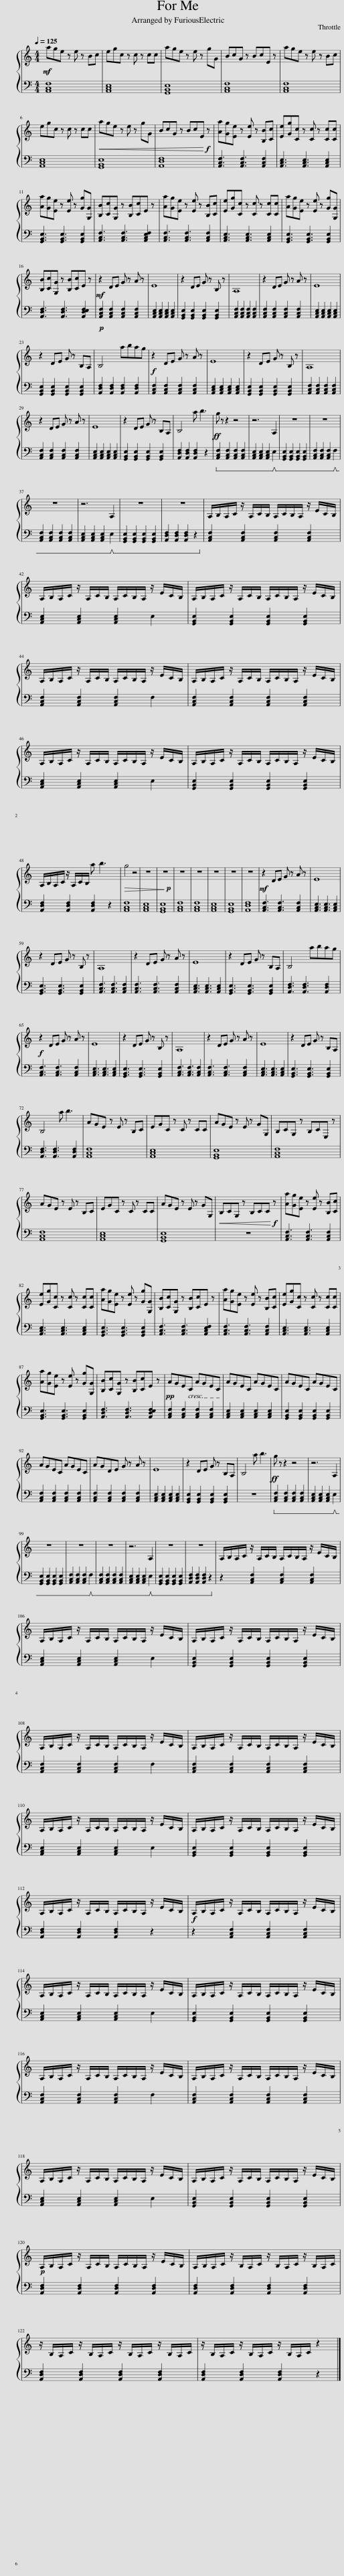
X:1
%%score { 1 | 2 }
L:1/8
Q:1/4=125
M:4/4
I:linebreak $
K:C
V:1 treble
V:2 bass
V:1
!mf! age z e z Bc | egc z c z cc | age z e z gG | BcG z BcE z | age z e z Bc |$ %5
 egc z c z cc |!<(! age z e z gG | BcG z BcE z!<)!!f! | [Aa][Gg][Ee] z [Ee] z [B,B][Cc] | [Ee][Gg][Cc] z [Cc] z [Cc][Cc] |$ %10
 [Aa][Gg][Ee] z [Ee] z [Gg][G,G] | [B,B][Cc][G,G] z [B,B][Cc]E z | [Aa][Gg][Ee] z [Ee] z [B,B][Cc] | [Ee][Gg][Cc] z [Cc] z [Cc][Cc] | [Aa][Gg][Ee] z [Ee] z [Gg][G,G] |$ %15
 [B,B][Cc][G,G] z [B,B][Cc]E z |!mf! z2 DE G z A z | E8 | z2 DE G z B, z | A,8 | %20
 z2 DE G z A z | E8 |$ z2 DE G z B,A, | B,4 abag |!f! z2 DE G z A z | %25
 E8 | z2 DE G z B, z | A,8 |$ z2 DE G z A z | E8 | %30
 z2 DE G z B,A, | B,4 a b3 |!ff! g z z2 z4 | z6 A,2 | z8 | %35
 z8 |$ z8 | z6 A,2 | z8 | z8 | %40
 A,/B,/A,/C/ z/ A,/C/B,/ A,/C/B,/A,/ z/ E/C/B,/ |$ A,/B,/A,/C/ z/ A,/C/B,/ A,/C/B,/A,/ z/ E/C/B,/ | A,/B,/A,/C/ z/ A,/C/B,/ A,/C/B,/A,/ z/ E/C/B,/ |$ A,/B,/A,/C/ z/ A,/C/B,/ A,/C/B,/A,/ z/ E/C/B,/ | A,/B,/A,/C/ z/ A,/C/B,/ A,/C/B,/A,/ z/ E/C/B,/ |$ %45
 A,/B,/A,/C/ z/ A,/C/B,/ A,/C/B,/A,/ z/ E/C/B,/ | A,/B,/A,/C/ z/ A,/C/B,/ A,/C/B,/A,/ z/ E/C/B,/ |$ A,/B,/A,/C/ z/ A,/C/B,/ a b3 |!>(! g4 z4 | z8 | %50
 z8!>)!!p! | z8 | z8 | z8 | z8 | %55
 z8 |!mf! z2 DE G z A z | E8 |$ z2 DE G z B, z | A,8 | %60
 z2 DE G z A z | E8 | z2 DE G z B,A, | B,4 abag |$!f! z2 DE G z A z | %65
 E8 | z2 DE G z B, z | A,8 | z2 DE G z A z | E8 | %70
 z2 DE G z B,A, |$ B,4 a b3 | AGE z E z B,C | EGC z C z CC | AGE z E z GG, | %75
 B,CG, z B,CE, z |$ AGE z E z B,C | EGC z C z CC | AGE z E z GG, |!<(! B,CG, z B,CC z!<)!!f! | %80
 [Aa][Gg][Ee] z [Ee] z [B,B][Cc] |$ [Ee][Gg][Cc] z [Cc] z [Cc][Cc] | [Aa][Gg][Ee] z [Ee] z [Gg][G,G] | [B,B][Cc][G,G] z [B,B][Cc]E z | [Aa][Gg][Ee] z [Ee] z [B,B][Cc] | %85
 [Ee][Gg][Cc] z [Cc] z [Cc][Cc] |$ [Aa][Gg][Ee] z [Ee] z [Gg][G,G] | [B,B][Cc][G,G] z [B,B][Cc]E z |!pp! AGEC AGEC | AGEC AGEC | %90
 AGEC AGEC |$ AGEC AGEC | AGDE G z A z | E8 | z2 DE G z B,A, | %95
 B,4 a b3 |!ff! g z z2 z4 | z6 A,2 |$ z8 | z8 | %100
 z8 | z6 A,2 | z8 | z8 | A,/B,/A,/C/ z/ A,/C/B,/ A,/C/B,/A,/ z/ E/C/B,/ |$ %105
 A,/B,/A,/C/ z/ A,/C/B,/ A,/C/B,/A,/ z/ E/C/B,/ | A,/B,/A,/C/ z/ A,/C/B,/ A,/C/B,/A,/ z/ E/C/B,/ |$ A,/B,/A,/C/ z/ A,/C/B,/ A,/C/B,/A,/ z/ E/C/B,/ | A,/B,/A,/C/ z/ A,/C/B,/ A,/C/B,/A,/ z/ E/C/B,/ |$ A,/B,/A,/C/ z/ A,/C/B,/ A,/C/B,/A,/ z/ E/C/B,/ | %110
 A,/B,/A,/C/ z/ A,/C/B,/ A,/C/B,/A,/ z/ E/C/B,/ |$ A,/B,/A,/C/ z/ A,/C/B,/ A,/C/B,/A,/ z/ E/C/B,/ |!f! A,/B,/A,/C/ z/ A,/C/B,/ A,/C/B,/A,/ z/ E/C/B,/ |$ A,/B,/A,/C/ z/ A,/C/B,/ A,/C/B,/A,/ z/ E/C/B,/ | A,/B,/A,/C/ z/ A,/C/B,/ A,/C/B,/A,/ z/ E/C/B,/ |$ %115
 A,/B,/A,/C/ z/ A,/C/B,/ A,/C/B,/A,/ z/ E/C/B,/ | A,/B,/A,/C/ z/ A,/C/B,/ A,/C/B,/A,/ z/ E/C/B,/ |$ A,/B,/A,/C/ z/ A,/C/B,/ A,/C/B,/A,/ z/ E/C/B,/ | A,/B,/A,/C/ z/ A,/C/B,/ A,/C/B,/A,/ z/ E/C/B,/ |$!p! A,/B,/A,/C/ z/ A,/C/B,/ A,/C/B,/A,/ z/ E/C/B,/ | %120
 A,/B,/A,/C/ z/ B,/A,/C/ z/ B,/A,/C/ z/ B,/A,/C/ |$ z/ B,/A,/C/ z/ B,/A,/C/ z/ B,/A,/C/ z/ B,/A,/C/ | z/ B,/A,/C/ z/ B,/A,/C/ z/ B,/A,/C/ z2 |] %123
V:2
 [A,,C,F,]8 | [A,,C,E,]8 | [G,,B,,E,]8 | [A,,C,F,]8 | [A,,C,F,]8 |$ %5
 [A,,C,E,]8 | [G,,B,,E,]8 | [A,,D,F,]8 | [A,,C,F,]3 [A,,C,F,]3 [A,,C,F,]2 | [A,,C,E,]3 [A,,C,E,]3 [A,,C,E,]2 |$ %10
 [G,,B,,E,]3 [G,,B,,E,]3 [G,,B,,E,]2 | [A,,C,F,]3 [A,,C,F,]3 [A,,C,E,F,]2 | [A,,C,F,]3 [A,,C,F,]3 [A,,C,F,]2 | [A,,C,E,]3 [A,,C,E,]3 [A,,C,E,]2 | [G,,B,,E,]3 [G,,B,,E,]3 [G,,B,,E,]2 |$ %15
 [A,,D,F,]3 [A,,D,F,]3 [A,,D,E,F,]2 |!p! [A,,C,F,]2 [A,,C,F,]2 [A,,C,F,]2 [A,,C,F,]2 | [A,,C,E,]2 [A,,C,E,]2 [A,,C,E,]2 [A,,C,E,]2 | [G,,B,,E,]2 [G,,B,,E,]2 [G,,B,,E,]2 [G,,B,,E,]2 | [A,,C,F,]2 [A,,C,F,]2 [A,,C,F,]2 [A,,C,F,]2 | %20
 [A,,C,F,]2 [A,,C,F,]2 [A,,C,F,]2 [A,,C,F,]2 | [A,,C,E,]2 [A,,C,E,]2 [A,,C,E,]2 [A,,C,E,]2 |$ [G,,B,,E,]2 [G,,B,,E,]2 [G,,B,,E,]2 [G,,B,,E,]2 | [A,,D,F,]2 [A,,D,F,]2 [A,,D,F,]2 [A,,D,F,]2 | [A,,C,F,]2 [A,,C,F,]2 [A,,C,F,]2 [A,,C,F,]2 | %25
 [A,,C,E,]2 [A,,C,E,]2 [A,,C,E,]2 [A,,C,E,]2 | [G,,B,,E,]2 [G,,B,,E,]2 [G,,B,,E,]2 [G,,B,,E,]2 | [A,,C,F,]2 [A,,C,F,]2 [A,,C,F,]2 [A,,C,F,]2 |$ [A,,C,F,]2 [A,,C,F,]2 [A,,C,F,]2 [A,,C,F,]2 | [A,,C,E,]2 [A,,C,E,]2 [A,,C,E,]2 [A,,C,E,]2 | %30
 [G,,B,,E,]2 [G,,B,,E,]2 [G,,B,,E,]2 [G,,B,,E,]2 | [A,,D,F,]2 [A,,D,F,]2 [A,,D,F,]2 z2 |!ped! [A,,C,F,]2 [A,,C,F,]2 [A,,C,F,]2 [A,,C,F,]2 | [A,,C,E,]2 [A,,C,E,]2 [A,,C,E,]2!ped! E,2!ped-up! | [G,,B,,E,]2 [G,,B,,E,]2 [G,,B,,E,]2 [G,,B,,E,]2 | %35
 [A,,C,F,]2 [A,,C,F,]2 [A,,C,F,]2!ped! F,2!ped-up! |$ [A,,C,F,]2 [A,,C,F,]2 [A,,C,F,]2 [A,,C,F,]2 | [A,,C,E,]2 [A,,C,E,]2 [A,,C,E,]2!ped! E,2!ped-up! | [G,,B,,E,]2 [G,,B,,E,]2 [G,,B,,E,]2 [G,,B,,E,]2 | [A,,D,F,]2 [A,,D,F,]2 [A,,D,F,]2 z2 | %40
 [A,,C,F,]2 [A,,C,F,]2 [A,,C,F,]2 [A,,C,F,]2 |$ [A,,C,E,]2 [A,,C,E,]2 [A,,C,E,]2 E,2 | [G,,B,,E,]2 [G,,B,,E,]2 [G,,B,,E,]2 [G,,B,,E,]2 |$ [A,,C,F,]2 [A,,C,F,]2 [A,,C,F,]2 F,2 | [A,,C,F,]2 [A,,C,F,]2 [A,,C,F,]2 [A,,C,F,]2 |$ %45
 [A,,C,E,]2 [A,,C,E,]2 [A,,C,E,]2 E,2 | [G,,B,,E,]2 [G,,B,,E,]2 [G,,B,,E,]2 [G,,B,,E,]2 |$ [A,,D,F,]2 [A,,D,F,]2 [A,,D,F,]2 z2 | [A,,C,F,]8 | [A,,C,E,]8 | %50
 [G,,B,,E,]8 | [A,,C,F,]8 | [A,,C,F,]8 | [A,,C,E,]8 | [G,,B,,E,]8 | %55
 [A,,D,F,]8 | [A,,C,F,]3 [A,,C,F,]3 [A,,C,F,]2 | [A,,C,E,]3 [A,,C,E,]3 [A,,C,E,]2 |$ [G,,B,,E,]3 [G,,B,,E,]3 [G,,B,,E,]2 | [A,,C,F,]3 [A,,C,F,]3 [A,,C,F,]2 | %60
 [A,,C,F,]3 [A,,C,F,]3 [A,,C,F,]2 | [A,,C,E,]3 [A,,C,E,]3 [A,,C,E,]2 | [G,,B,,E,]3 [G,,B,,E,]3 [G,,B,,E,]2 | [A,,D,F,]3 [A,,D,F,]3 [A,,D,F,]2 |$ [A,,C,F,]3 [A,,C,F,]3 [A,,C,F,]2 | %65
 [A,,C,E,]3 [A,,C,E,]3 [A,,C,E,]2 | [G,,B,,E,]3 [G,,B,,E,]3 [G,,B,,E,]2 | [A,,C,F,]3 [A,,C,F,]3 [A,,C,F,]2 | [A,,C,F,]3 [A,,C,F,]3 [A,,C,F,]2 | [A,,C,E,]3 [A,,C,E,]3 [A,,C,E,]2 | %70
 [G,,B,,E,]3 [G,,B,,E,]3 [G,,B,,E,]2 |$ [A,,D,F,]3 [A,,D,F,]3 [A,,D,F,]2 | [A,,C,F,]8 | [A,,C,E,]8 | [G,,B,,E,]8 | %75
 [A,,C,F,]8 |$ [A,,C,F,]8 | [A,,C,E,]8 | [G,,B,,E,]8 | z8 | %80
 [A,,C,F,]3 [A,,C,F,]3 [A,,C,F,]2 |$ [A,,C,E,]3 [A,,C,E,]3 [A,,C,E,]2 | [G,,B,,E,]3 [G,,B,,E,]3 [G,,B,,E,]2 | [A,,C,F,]3 [A,,C,F,]3 [A,,C,E,F,]2 | [A,,C,F,]3 [A,,C,F,]3 [A,,C,F,]2 | %85
 [A,,C,E,]3 [A,,C,E,]3 [A,,C,E,]2 |$ [G,,B,,E,]3 [G,,B,,E,]3 [G,,B,,E,]2 | [A,,D,F,]3 [A,,D,F,]3 [A,,D,E,F,]2 | [A,,C,F,]2 [A,,C,F,]2 [A,,C,F,]2 [A,,C,F,]2 | [A,,C,E,]2 [A,,C,E,]2 [A,,C,E,]2 [A,,C,E,]2 | %90
 [G,,B,,E,]2 [G,,B,,E,]2 [G,,B,,E,]2 [G,,B,,E,]2 |$ [A,,C,F,]2 [A,,C,F,]2 [A,,C,F,]2 [A,,C,F,]2 | [A,,C,F,]2 [A,,C,F,]2 [A,,C,F,]2 [A,,C,F,]2 | [A,,C,E,]2 [A,,C,E,]2 [A,,C,E,]2 [A,,C,E,]2 | [G,,B,,E,]2 [G,,B,,E,]2 [G,,B,,E,]2 [G,,B,,E,]2 | %95
 z8 |!ped! [A,,C,F,]2 [A,,C,F,]2 [A,,C,F,]2 [A,,C,F,]2!ped-up! | [A,,C,E,]2 [A,,C,E,]2 [A,,C,E,]2!ped! E,2!ped-up! |$ [G,,B,,E,]2 [G,,B,,E,]2 [G,,B,,E,]2 [G,,B,,E,]2 | [A,,C,F,]2 [A,,C,F,]2 [A,,C,F,]2!ped! F,2!ped-up! | %100
 [A,,C,F,]2 [A,,C,F,]2 [A,,C,F,]2 [A,,C,F,]2 | [A,,C,E,]2 [A,,C,E,]2 [A,,C,E,]2!ped! E,2!ped-up! | [G,,B,,E,]2 [G,,B,,E,]2 [G,,B,,E,]2 [G,,B,,E,]2 | [A,,D,F,]2 [A,,D,F,]2 [A,,D,F,]2 z2 | z2 [A,,C,F,]2 [A,,C,F,]2 [A,,C,F,]2 |$ %105
 [A,,C,E,]2 [A,,C,E,]2 [A,,C,E,]2 E,2 | [G,,B,,E,]2 [G,,B,,E,]2 [G,,B,,E,]2 [G,,B,,E,]2 |$ [A,,C,F,]2 [A,,C,F,]2 [A,,C,F,]2 F,2 | [A,,C,F,]2 [A,,C,F,]2 [A,,C,F,]2 [A,,C,F,]2 |$ [A,,C,E,]2 [A,,C,E,]2 [A,,C,E,]2 E,2 | %110
 [G,,B,,E,]2 [G,,B,,E,]2 [G,,B,,E,]2 [G,,B,,E,]2 |$ [A,,D,F,]2 [A,,D,F,]2 [A,,D,F,]2 z2 | z2 [A,,C,F,]2 [A,,C,F,]2 [A,,C,F,]2 |$ [A,,C,E,]2 [A,,C,E,]2 [A,,C,E,]2 E,2 | [G,,B,,E,]2 [G,,B,,E,]2 [G,,B,,E,]2 [G,,B,,E,]2 |$ %115
 [A,,C,F,]2 [A,,C,F,]2 [A,,C,F,]2 F,2 | [A,,C,F,]2 [A,,C,F,]2 [A,,C,F,]2 [A,,C,F,]2 |$ [A,,C,E,]2 [A,,C,E,]2 [A,,C,E,]2 E,2 | [G,,B,,E,]2 [G,,B,,E,]2 [G,,B,,E,]2 [G,,B,,E,]2 |$ [A,,D,F,]2 [A,,D,F,]2 [A,,D,F,]2 [A,,D,F,]2 | %120
 [A,,D,F,]2 [A,,D,F,]2 [A,,D,F,]2 [A,,D,F,]2 |$ [A,,D,F,]2 [A,,D,F,]2 [A,,D,F,]2 [A,,D,F,]2 | [A,,D,F,]2 [A,,D,F,]2 [A,,D,F,]2 z2 |] %123
